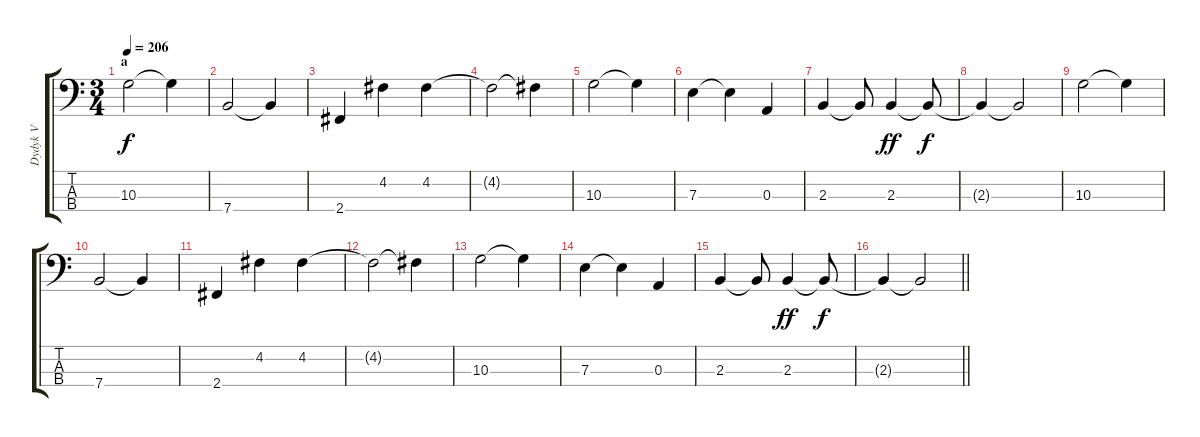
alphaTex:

\track ("Dydyk V" "Dydyk V") {instrument acousticbass}
\staff {score tabs}
\tuning (G2 D2 A1 E1) {hide}
\ts (3 4)
\section ("" "a")
\tempo 206
\clef f4
\ks c
10.3.2{dy f} 10.3{t}.4 |
7.4.2 7.4{t}.4 |
2.4.4 4.2.4 4.2.4 |
4.2{t}.2 4.2{t}.4 |
10.3.2 10.3{t}.4 |
7.3.4 7.3{t}.4 0.3.4 |
2.3.4 2.3{t}.8 2.3.4{dy ff} 2.3{t}.8{dy f} |
2.3{t}.4 2.3{t}.2 |
10.3.2 10.3{t}.4 |
7.4.2 7.4{t}.4 |
2.4.4 4.2.4 4.2.4 |
4.2{t}.2 4.2{t}.4 |
10.3.2 10.3{t}.4 |
7.3.4 7.3{t}.4 0.3.4 |
2.3.4 2.3{t}.8 2.3.4{dy ff} 2.3{t}.8{dy f} |
\barLineRight lightlight
2.3{t}.4 2.3{t}.2
